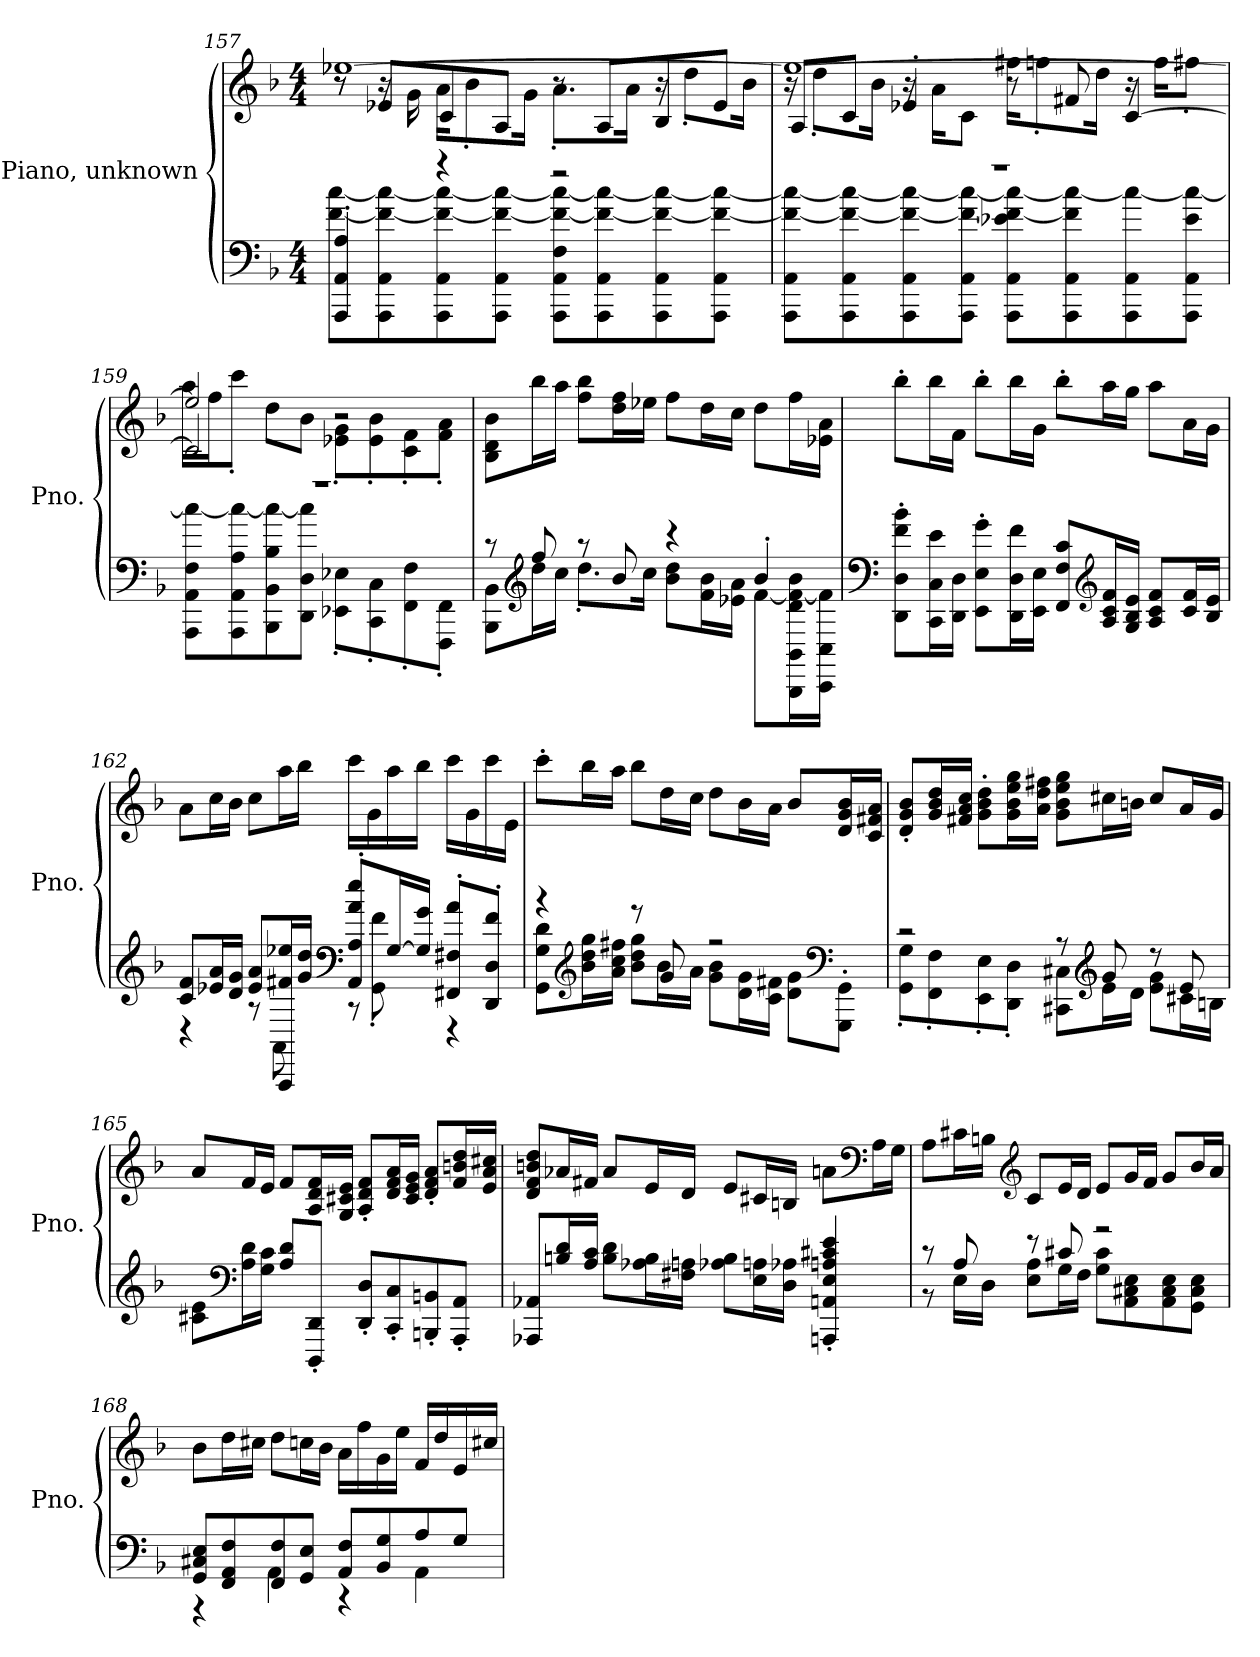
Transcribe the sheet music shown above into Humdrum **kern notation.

**kern	**kern
*part1	*part1
*staff2	*staff1
*I"Piano, unknown	*
*I'Pno.	*
*clefF4	*clefG2
*k[b-]	*k[b-]
*M4/4	*M4/4
=157	=157
*^	*^
*	*	*	*^
4AAA/' 4AA/' 4A/'	[8f\ [8cc\L	[1ee-X	8r	8r
.	8AAA\ 8AA\ 8f\_ 8cc\_	.	16r	8e-X/L
.	.	.	16g\	.
4r	8AAA\ 8AA\ 8f\_ 8cc\_	.	16a\KL	8c/
.	.	.	8b-'\	.
.	8AAA\ 8AA\ 8f\_ 8cc\_J	.	.	8A/J
.	.	.	16g\Jk	.
2r	8AAA\ 8AA\ 8F\ 8f\_ 8cc\_L	.	8.a'\L	8r
.	8AAA\ 8AA\ 8f\_ 8cc\_	.	.	8A/L
.	.	.	16a\Jk	.
.	8AAA\ 8AA\ 8f\_ 8cc\_	.	16r	8B-/
.	.	.	8dd'\L	.
.	8AAA\ 8AA\ 8f\_ 8cc\_J	.	.	8e-/J
.	.	.	16b-\Jk	.
!!LO:LB:g=z	!!	!!
=158	=158	=158	=158	=158
1r	8AAA\ 8AA\ 8f\_ 8cc\_L	1ee-_	16r	8A/L
.	.	.	8dd'\L	.
.	8AAA\ 8AA\ 8f\_ 8cc\_	.	.	8c/J
.	.	.	16b-\Jk	.
.	8AAA\ 8AA\ 8f\_ 8cc\_	.	16r	4e-X'/
.	.	.	16a\KL	.
.	8AAA\ 8AA\ 8f\_ 8cc\_J	.	8c\J	.
.	8AAA\ 8AA\ 8e-X\ 8f\_ 8cc\_L	.	16ff#X\KL	8r
.	.	.	8ffn'\	.
.	8AAA\ 8AA\ 8f\] 8cc\_	.	.	8f#X/
.	.	.	16dd\Jk	.
.	8AAA\ 8AA\ 8cc\_	.	16r	[4c/
.	.	.	16ff\KL	.
.	8AAA\ 8AA\ 8e-\ 8cc\_J	.	8ff#X'\J	.
=159	=159	=159	=159	=159
1r	8AAA\ 8AA\ 8F\ 8cc\_L	2ee-/]	16aa\LL	2c/]
.	.	.	16ff\J	.
.	8AAA\ 8AA\ 8A\ 8cc\_	.	8ccc'\J	.
.	8BBB-\ 8BB-\ 8B-\ 8cc\_	.	8dd\L	.
.	8DD\ 8D\ 8cc\]J	.	8b-\J	.
.	8EE-X\' 8E-X\'L	2r	8e-X\' 8g\'L	2r
.	8CC\' 8C\'	.	8e-\' 8b-\'	.
.	8FF\' 8F\'	.	8c\' 8f\'	.
.	8FFF\' 8FF\'J	.	8f\' 8a\'J	.
*	*	*v	*v	*v
!!LO:LB:g=z
=160	=160	=160
8r	8BBB-\ 8BB-\L	8B-\ 8d\ 8b-\L
*clefG2	*	*
8ff/	16dd\L	16bb-\L
.	16cc\JJ	16aa\JJ
8r	8.dd'\L	8ff\ 8bb-\L
8b-/	.	16dd\ 16ff\L
.	16cc\Jk	16ee-X\JJ
4r	8b-\ 8dd\L	8ff\L
.	16f\ 16b-\L	16dd\L
.	16e-X\ 16a\JJ	16cc\JJ
4b-'/	[8f\L	8dd\L
.	16BBB-\ 16BB-\ 16d\ 16f\_ 16b-\L	16ff\L
.	16CC\ 16C\ 16f\]JJ	16e-X\ 16a\JJ
*v	*v	*
=161	=161
*clefF4	*
8DD\' 8D\' 8f\' 8b-\'L	8bb-'\L
16CC\ 16C\ 16e\L	16bb-\L
16DD\ 16D\JJ	16f\JJ
8EE\' 8E\' 8g\'L	8bb-'\L
16DD\ 16D\ 16f\L	16bb-\L
16EE\ 16E\JJ	16g\JJ
8FF/ 8F/ 8c/L	8bb-'\L
*clefG2	*
16A/ 16c/ 16f/L	16aa\L
16G/ 16B-/ 16e/JJ	16gg\JJ
8A/ 8c/ 8f/L	8aa\L
16c/ 16f/L	16a\L
16B-/ 16e/JJ	16g\JJ
!!LO:LB:g=z
=162	=162
*^	*
8c/ 8f/L	4r	8a\L
16e-X/ 16a/L	.	16cc\L
16d/ 16g/JJ	.	16b-\JJ
8e-/ 8a/L	8r	8cc\L
16AAA/ 16f#X/ 16ee-X/L	8AA\	16aa\L
16g/ 16dd/JJ	.	16bb-\JJ
*clefF4	*	*
8AA/' 8A/' 8a/' 8ee-/'L	8r	16ccc\LL
.	.	16g\
[16G/L	8GG\' 8f#\'	16aa\
16G/] 16g/JJ	.	16bb-\JJ
8FF#X/' 8F#X/' 8a/'L	4r	16ccc\LL
.	.	16g\
8DD/' 8D/' 8f#/'J	.	16ccc\
.	.	16e\JJ
=163	=163	=163
4r	8GG\ 8G\ 8d\L	8ccc'\L
*clefG2	*	*
.	16b-\ 16dd\ 16gg\L	16bb-\L
.	16a\ 16cc\ 16ff#X\JJ	16aa\JJ
8r	8b-\ 8dd\ 8gg\L	8bb-\L
8g/	16b-\L	16dd\L
.	16a\JJ	16cc\JJ
2r	8g\ 8b-\L	8dd\L
.	16d\ 16g\L	16b-\L
.	16c\ 16f#X\JJ	16a\JJ
.	8d\ 8g\L	8b-/L
*clefF4	*	*
.	8GGG\' 8GG\'J	16d/ 16g/ 16b-/L
.	.	16c/ 16f#X/ 16a/JJ
!!LO:LB:g=z
=164	=164	=164
2r	8GG\' 8G\'L	8d/' 8g/' 8b-/'L
.	8FF\' 8F\'	16g/ 16b-/ 16dd/L
.	.	16f#X/ 16a/ 16cc/JJ
.	8EE\' 8E\'	8g\' 8b-\' 8dd\'L
.	8DD\' 8D\'J	16g\ 16b-\ 16ee\ 16gg\L
.	.	16a\ 16dd\ 16ff#X\JJ
8r	8CC#X\ 8C#X\L	8g\ 8b-\ 8ee\ 8gg\L
*clefG2	*	*
8g/	16e\L	16cc#X\L
.	16d\JJ	16bn\JJ
8r	8e\ 8g\L	8cc#/L
8e/	16c#X\L	16a/L
.	16Bn\JJ	16g/JJ
*v	*v	*
=165	=165
8c#X\ 8e\L	8a/L
*clefF4	*
16A\ 16d\L	16f/L
16G\ 16c#\JJ	16e/JJ
8A/ 8d/L	8f/L
8DDD/' 8DD/'J	16A/ 16d/ 16f/L
.	16G/ 16c#X/ 16e/JJ
8DD/' 8D/'L	8A/' 8d/' 8f/'L
8CC/' 8C/'	16d/ 16f/ 16a/L
.	16c#/ 16e/ 16g/JJ
8BBBn/' 8BBn/'	8d/' 8f/' 8a/'L
8AAA/' 8AA/'J	16f/ 16bn/ 16dd/L
.	16e/ 16a/ 16cc#X/JJ
!!LO:PB:g=z
=166	=166
8AAA-X/ 8AA-X/L	8d/ 8f/ 8bn/ 8dd/L
16Bn/ 16d/L	16a-X/L
16A/ 16c/JJ	16f#X/JJ
8B\ 8d\L	8a-/L
16A-X\ 16B\L	16e/L
16F#X\ 16An\JJ	16d/JJ
8A-X\ 8B\L	8e/L
16E\ 16An\L	16c#X/L
16D\ 16A-X\JJ	16Bn/JJ
4AAAn/' 4AAn/' 4E/' 4An/' 4c#X/' 4e/'	8an\L
*	*clefF4
.	16A\L
.	16G\JJ
=167	=167
*^	*
8r	8r	8A\L
8A/	16E\LL	16c#X\L
.	16D\JJ	16Bn\JJ
*	*	*clefG2
8r	8E\ 8A\L	8c#/L
8c#X/	16G\L	16e/L
.	16F\JJ	16d/JJ
2r	8G\ 8c#\L	8e/L
.	8AA\ 8C#X\ 8E\	16g/L
.	.	16f/JJ
.	8AA\ 8C#\ 8E\	8g/L
.	8GG\ 8C#\ 8E\J	16b-/L
.	.	16a/JJ
!!LO:LB:g=z
=168	=168	=168
8GG/ 8C#X/ 8E/L	4r	8b-\L
8FF/ 8AA/ 8F/	.	16dd\L
.	.	16cc#X\JJ
8FF/ 8F/	4AA\	8dd\L
8GG/ 8E/J	.	16ccn\L
.	.	16b-\JJ
8AA/ 8F/L	4r	16a\LL
.	.	16ff\
8BB-/ 8G/	.	16g\
.	.	16ee\JJ
8A/	4AA\	16f/LL
.	.	16dd/
8G/J	.	16e/
.	.	16cc#X/JJ
*v	*v	*
=	=
*-	*-
